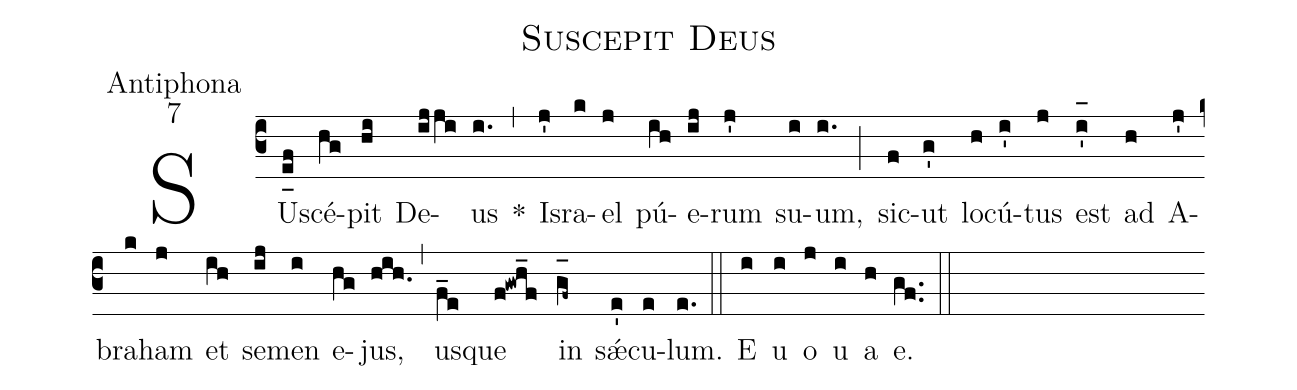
name:Suscepit Deus;
office-part:Antiphona;
mode:7;
%%
(c3) SUs(e_[uh:l]f)cé(hg)pit(hi) De(ijji)us(i.) *(,) Is(j')ra(k)el(j) pú(ih)e(ij)rum(j') su(i)um,(i.) (;) sic(f)ut(g') lo(h)cú(i')tus(j) est(i'_[oh:h]) ad(h) A(j')bra(k)ham(j) et(ih) se(ij)men(i) e(hg)jus,(hih.) (,) us(f_e)que(f!gwh_f) in(g_[oh:h]f~) sǽ(e')cu(e)lum.(e.) (::) <eu>E(i) u(i) o(j) u(i) a(h) e.</eu>(gf..) (::)
